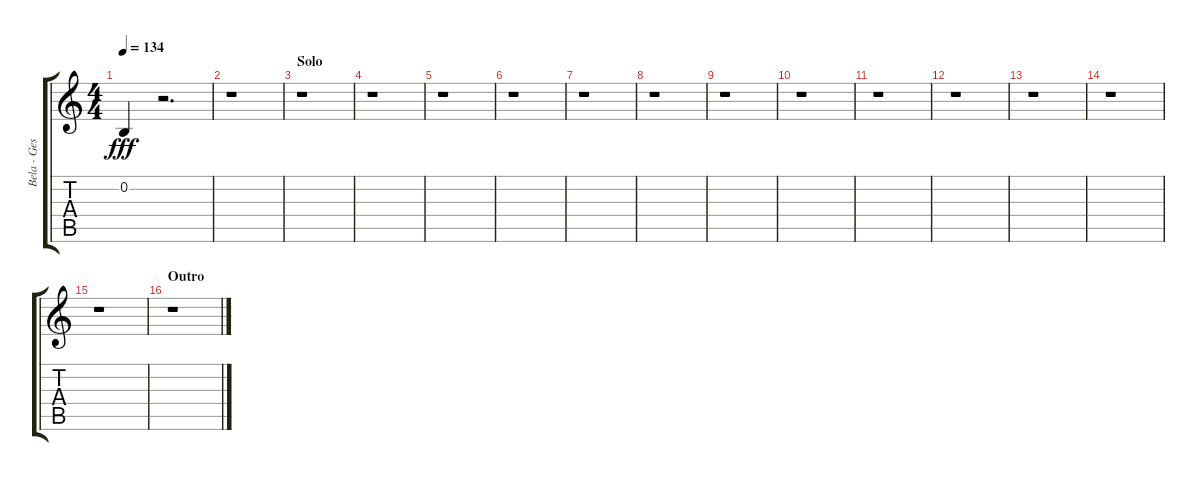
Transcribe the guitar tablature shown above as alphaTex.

\track ("Bela - Gesang " "Bela - Ges") {instrument tenorsax}
\staff {score tabs}
\tuning (E4 B3 G3 D3 A2 E2) {hide}
\ts (4 4)
\tempo 134
\clef g2
\ks c
0.2.4{dy fff} r.2{d} |
r.1 |
\section ("" "Solo")
r.1 |
r.1 |
r.1 |
r.1 |
r.1 |
r.1 |
r.1 |
r.1 |
r.1 |
r.1 |
r.1 |
r.1 |
r.1 |
\section ("" "Outro")
r.1
